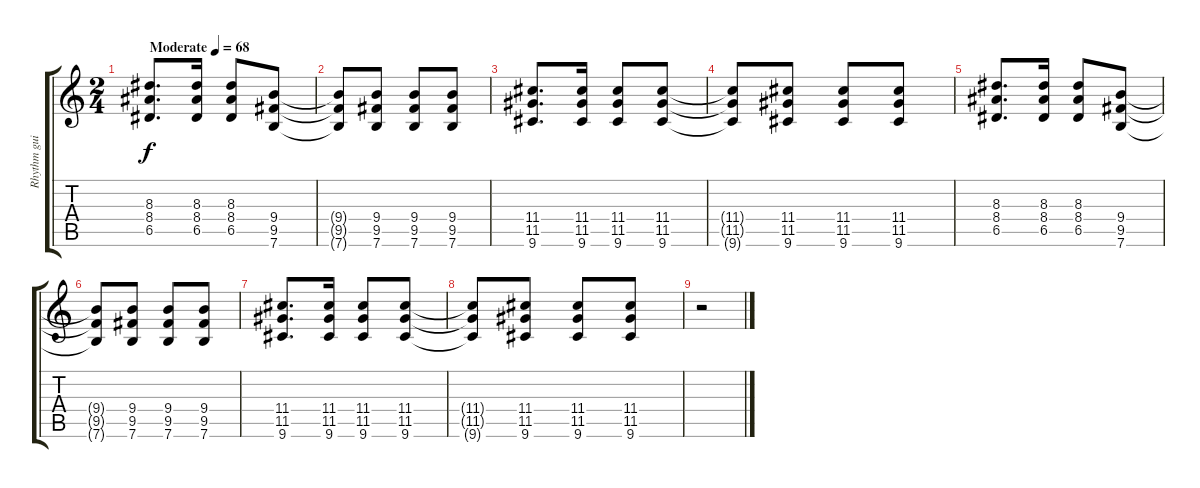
\track ("Rhythm guitar" "Rhythm gui") {instrument overdrivenguitar}
\staff {score tabs}
\tuning (E4 B3 G3 D3 A2 E2) {hide}
\ts (2 4)
\tempo (68 "Moderate")
\clef g2
\ks c
(8.3 8.4 6.5).8{d dy f instrument overdrivenguitar} (8.3 8.4 6.5).16 (8.3 8.4 6.5).8 (9.4 9.5 7.6).8 |
(9.4{t} 9.5{t} 7.6{t}).8 (9.4 9.5 7.6).8 (9.4 9.5 7.6).8 (9.4 9.5 7.6).8 |
(11.4 11.5 9.6).8{d} (11.4 11.5 9.6).16 (11.4 11.5 9.6).8 (11.4 11.5 9.6).8 |
(11.4{t} 11.5{t} 9.6{t}).8 (11.4 11.5 9.6).8 (11.4 11.5 9.6).8 (11.4 11.5 9.6).8 |
(8.3 8.4 6.5).8{d} (8.3 8.4 6.5).16 (8.3 8.4 6.5).8 (9.4 9.5 7.6).8 |
(9.4{t} 9.5{t} 7.6{t}).8 (9.4 9.5 7.6).8 (9.4 9.5 7.6).8 (9.4 9.5 7.6).8 |
(11.4 11.5 9.6).8{d} (11.4 11.5 9.6).16 (11.4 11.5 9.6).8 (11.4 11.5 9.6).8 |
(11.4{t} 11.5{t} 9.6{t}).8 (11.4 11.5 9.6).8 (11.4 11.5 9.6).8 (11.4 11.5 9.6).8 |
r.2
